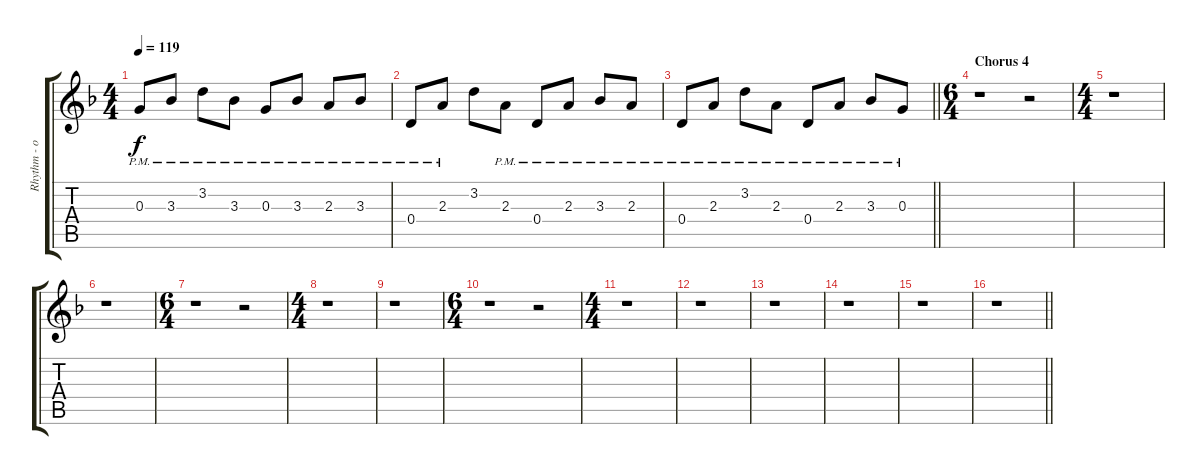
\track ("Rhythm - overdriven - right" "Rhythm - o") {instrument overdrivenguitar}
\staff {score tabs}
\tuning (E4 B3 G3 D3 A2 E2) {hide}
\ts (4 4)
\tempo 119
\clef g2
\ks f
0.3{pm}.8{dy f} 3.3{pm}.8 3.2{pm}.8 3.3{pm}.8 0.3{pm}.8 3.3{pm}.8 2.3{pm}.8 3.3{pm}.8 |
0.4{pm}.8 2.3{pm}.8 3.2.8 2.3{pm}.8 0.4{pm}.8 2.3{pm}.8 3.3{pm}.8 2.3{pm}.8 |
\barLineRight lightlight
0.4{pm}.8 2.3{pm}.8 3.2{pm}.8 2.3{pm}.8 0.4{pm}.8 2.3{pm}.8 3.3{pm}.8 0.3{pm}.8 |
\ts (6 4)
\section ("" "Chorus 4")
r.1 r.2 |
\ts (4 4)
r.1 |
r.1 |
\ts (6 4)
r.1 r.2 |
\ts (4 4)
r.1 |
r.1 |
\ts (6 4)
r.1 r.2 |
\ts (4 4)
r.1 |
r.1 |
r.1 |
r.1 |
r.1 |
\barLineRight lightlight
r.1
